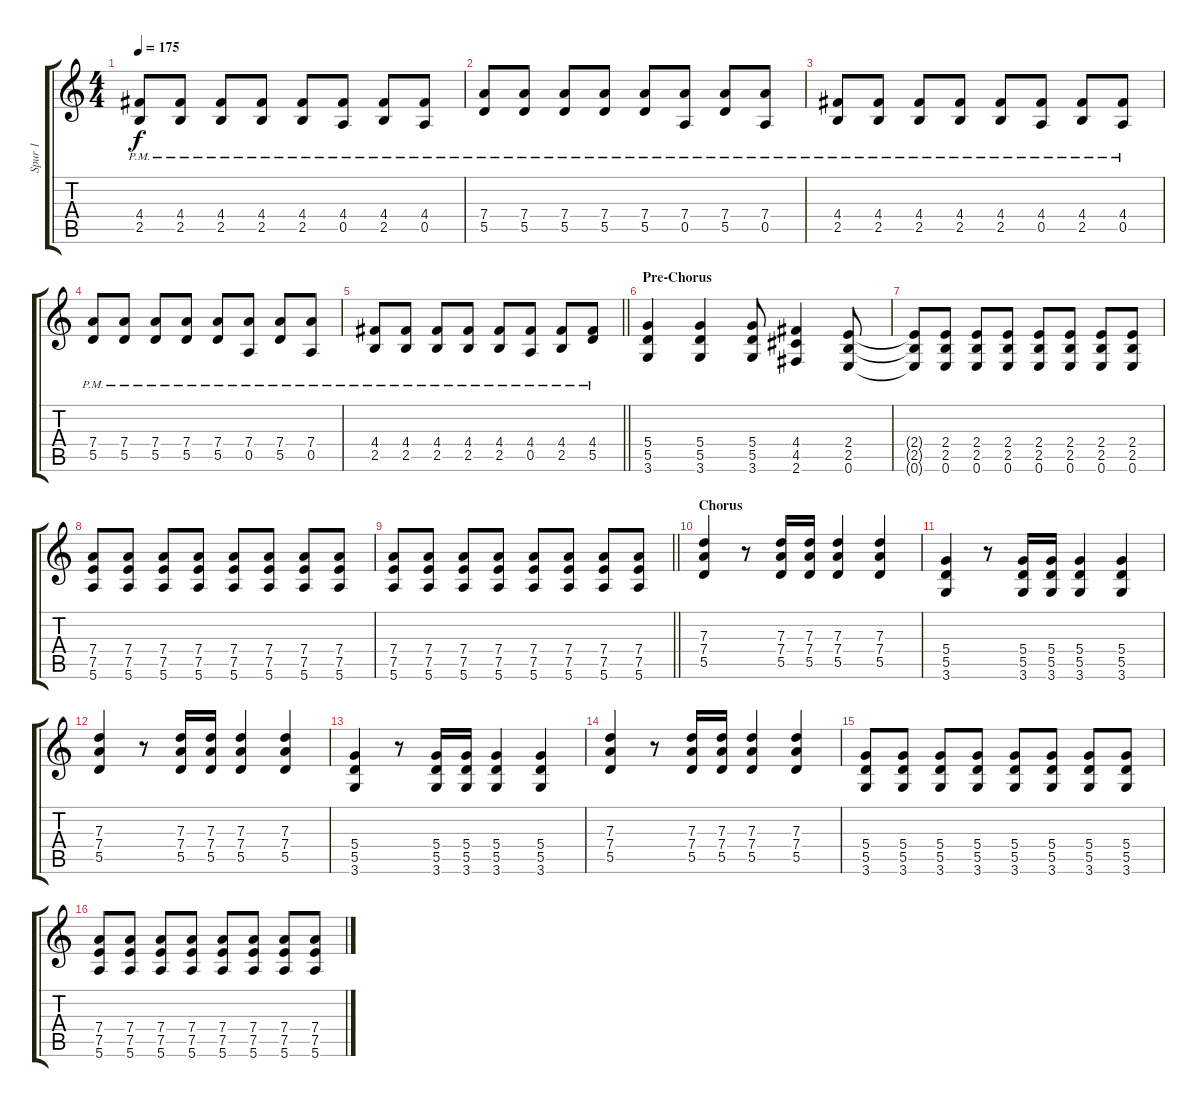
\track ("Spur 1" "Spur 1") {instrument distortionguitar}
\staff {score tabs}
\tuning (E4 B3 G3 D3 A2 E2) {hide}
\ts (4 4)
\tempo 175
\clef g2
\ks c
(4.4{pm} 2.5{pm}).8{dy f} (4.4{pm} 2.5{pm}).8 (4.4{pm} 2.5{pm}).8 (4.4{pm} 2.5{pm}).8 (4.4{pm} 2.5{pm}).8 (4.4{pm} 0.5{pm}).8 (4.4{pm} 2.5{pm}).8 (4.4{pm} 0.5{pm}).8 |
(7.4{pm} 5.5{pm}).8 (7.4{pm} 5.5).8 (7.4{pm} 5.5{pm}).8 (7.4{pm} 5.5{pm}).8 (7.4{pm} 5.5{pm}).8 (7.4{pm} 0.5{pm}).8 (7.4{pm} 5.5{pm}).8 (7.4{pm} 0.5{pm}).8 |
(4.4{pm} 2.5{pm}).8 (4.4{pm} 2.5{pm}).8 (4.4{pm} 2.5{pm}).8 (4.4{pm} 2.5{pm}).8 (4.4{pm} 2.5{pm}).8 (4.4{pm} 0.5{pm}).8 (4.4{pm} 2.5{pm}).8 (4.4{pm} 0.5{pm}).8 |
(7.4{pm} 5.5{pm}).8 (7.4 5.5{pm}).8 (7.4{pm} 5.5{pm}).8 (7.4{pm} 5.5{pm}).8 (7.4{pm} 5.5{pm}).8 (7.4{pm} 0.5{pm}).8 (7.4{pm} 5.5{pm}).8 (7.4{pm} 0.5{pm}).8 |
\barLineRight lightlight
(4.4{pm} 2.5{pm}).8 (4.4{pm} 2.5{pm}).8 (4.4{pm} 2.5{pm}).8 (4.4{pm} 2.5{pm}).8 (4.4{pm} 2.5{pm}).8 (4.4{pm} 0.5{pm}).8 (4.4{pm} 2.5{pm}).8 (4.4{pm} 5.5{pm}).8 |
\section ("" "Pre-Chorus")
(5.4 5.5 3.6).4 (5.4 5.5 3.6).4 (5.4 5.5 3.6).8 (4.4 4.5 2.6).4 (2.4 2.5 0.6).8 |
(2.4{t} 2.5{t} 0.6{t}).8 (2.4 2.5 0.6).8 (2.4 2.5 0.6).8 (2.4 2.5 0.6).8 (2.4 2.5 0.6).8 (2.4 2.5 0.6).8 (2.4 2.5 0.6).8 (2.4 2.5 0.6).8 |
(7.4 7.5 5.6).8 (7.4 7.5 5.6).8 (7.4 7.5 5.6).8 (7.4 7.5 5.6).8 (7.4 7.5 5.6).8 (7.4 7.5 5.6).8 (7.4 7.5 5.6).8 (7.4 7.5 5.6).8 |
\barLineRight lightlight
(7.4 7.5 5.6).8 (7.4 7.5 5.6).8 (7.4 7.5 5.6).8 (7.4 7.5 5.6).8 (7.4 7.5 5.6).8 (7.4 7.5 5.6).8 (7.4 7.5 5.6).8 (7.4 7.5 5.6).8 |
\section ("" "Chorus")
(7.3 7.4 5.5).4 r.8 (7.3 7.4 5.5).16 (7.3 7.4 5.5).16 (7.3 7.4 5.5).4 (7.3 7.4 5.5).4 |
(5.4 5.5 3.6).4 r.8 (5.4 5.5 3.6).16 (5.4 5.5 3.6).16 (5.4 5.5 3.6).4 (5.4 5.5 3.6).4 |
(7.3 7.4 5.5).4 r.8 (7.3 7.4 5.5).16 (7.3 7.4 5.5).16 (7.3 7.4 5.5).4 (7.3 7.4 5.5).4 |
(5.4 5.5 3.6).4 r.8 (5.4 5.5 3.6).16 (5.4 5.5 3.6).16 (5.4 5.5 3.6).4 (5.4 5.5 3.6).4 |
(7.3 7.4 5.5).4 r.8 (7.3 7.4 5.5).16 (7.3 7.4 5.5).16 (7.3 7.4 5.5).4 (7.3 7.4 5.5).4 |
(5.4 5.5 3.6).8 (5.4 5.5 3.6).8 (5.4 5.5 3.6).8 (5.4 5.5 3.6).8 (5.4 5.5 3.6).8 (5.4 5.5 3.6).8 (5.4 5.5 3.6).8 (5.4 5.5 3.6).8 |
(7.4 7.5 5.6).8 (7.4 7.5 5.6).8 (7.4 7.5 5.6).8 (7.4 7.5 5.6).8 (7.4 7.5 5.6).8 (7.4 7.5 5.6).8 (7.4 7.5 5.6).8 (7.4 7.5 5.6).8
